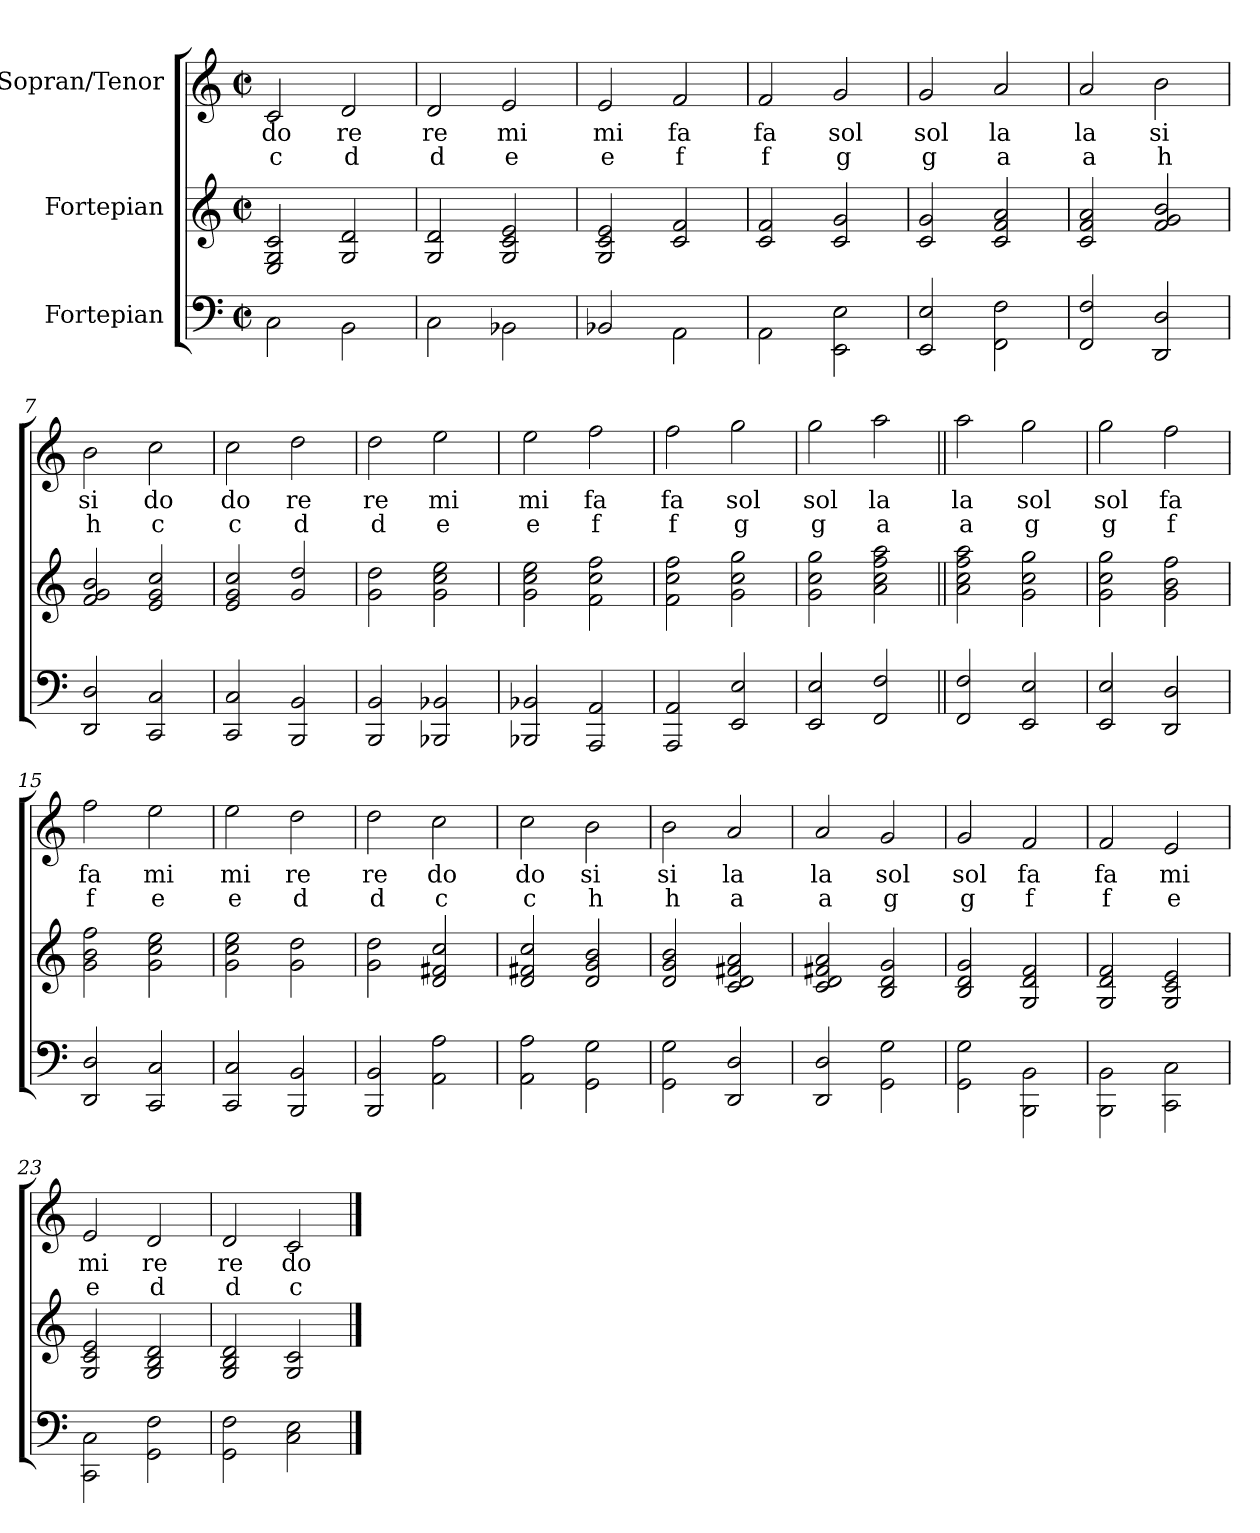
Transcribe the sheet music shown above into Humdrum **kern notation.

**kern	**kern	**kern	**text	**text
*part3	*part2	*part1	*part1	*part1
*staff3	*staff2	*staff1	*staff1	*staff1
*I"Fortepian	*I"Fortepian	*I"Sopran/Tenor	*	*
*clefF4	*clefG2	*clefG2	*	*
*k[]	*k[]	*k[]	*	*
*M2/2	*M2/2	*M2/2	*	*
*met(c|)	*met(c|)	*met(c|)	*	*
=1	=1	=1	=1	=1
2C\	2E/ 2G/ 2c/	2c/	do	c
2BB\	2G/ 2d/	2d/	re	d
=2	=2	=2	=2	=2
2C\	2G/ 2d/	2d/	re	d
2BB-X\	2G/ 2c/ 2e/	2e/	mi	e
=3	=3	=3	=3	=3
2BB-X	2G/ 2c/ 2e/	2e/	mi	e
2AA\	2c/ 2f/	2f/	fa	f
=4	=4	=4	=4	=4
2AA\	2c/ 2f/	2f/	fa	f
2EE\ 2E\	2c/ 2g/	2g/	sol	g
=5	=5	=5	=5	=5
2EE/ 2E/	2c/ 2g/	2g/	sol	g
2FF\ 2F\	2c/ 2f/ 2a/	2a/	la	a
=6	=6	=6	=6	=6
2FF/ 2F/	2c/ 2f/ 2a/	2a/	la	a
2DD/ 2D/	2f/ 2g/ 2b/	2b\	si	h
=7	=7	=7	=7	=7
2DD/ 2D/	2f/ 2g/ 2b/	2b\	si	h
2CC/ 2C/	2e/ 2g/ 2cc/	2cc\	do	c
=8	=8	=8	=8	=8
2CC/ 2C/	2e/ 2g/ 2cc/	2cc\	do	c
2BBB/ 2BB/	2g/ 2dd/	2dd\	re	d
=9	=9	=9	=9	=9
2BBB/ 2BB/	2g\ 2dd\	2dd\	re	d
2BBB-X/ 2BB-X/	2g\ 2cc\ 2ee\	2ee\	mi	e
=10	=10	=10	=10	=10
2BBB-X/ 2BB-X/	2g\ 2cc\ 2ee\	2ee\	mi	e
2AAA/ 2AA/	2f\ 2cc\ 2ff\	2ff\	fa	f
=11	=11	=11	=11	=11
2AAA/ 2AA/	2f\ 2cc\ 2ff\	2ff\	fa	f
2EE/ 2E/	2g\ 2cc\ 2gg\	2gg\	sol	g
=12	=12	=12	=12	=12
2EE/ 2E/	2g\ 2cc\ 2gg\	2gg\	sol	g
2FF/ 2F/	2a\ 2cc\ 2ff\ 2aa\	2aa\	la	a
=13||	=13||	=13||	=13||	=13||
2FF/ 2F/	2a\ 2cc\ 2ff\ 2aa\	2aa\	la	a
2EE/ 2E/	2g\ 2cc\ 2gg\	2gg\	sol	g
=14	=14	=14	=14	=14
2EE/ 2E/	2g\ 2cc\ 2gg\	2gg\	sol	g
2DD/ 2D/	2g\ 2b\ 2ff\	2ff\	fa	f
=15	=15	=15	=15	=15
2DD/ 2D/	2g\ 2b\ 2ff\	2ff\	fa	f
2CC/ 2C/	2g\ 2cc\ 2ee\	2ee\	mi	e
=16	=16	=16	=16	=16
2CC/ 2C/	2g\ 2cc\ 2ee\	2ee\	mi	e
2BBB/ 2BB/	2g\ 2dd\	2dd\	re	d
=17	=17	=17	=17	=17
2BBB/ 2BB/	2g\ 2dd\	2dd\	re	d
2AA\ 2A\	2d/ 2f#X/ 2cc/	2cc\	do	c
=18	=18	=18	=18	=18
2AA\ 2A\	2d/ 2f#X/ 2cc/	2cc\	do	c
2GG\ 2G\	2d/ 2g/ 2b/	2b\	si	h
=19	=19	=19	=19	=19
2GG\ 2G\	2d/ 2g/ 2b/	2b\	si	h
2DD/ 2D/	2c/ 2d/ 2f#X/ 2a/	2a/	la	a
=20	=20	=20	=20	=20
2DD/ 2D/	2c/ 2d/ 2f#X/ 2a/	2a/	la	a
2GG\ 2G\	2B/ 2d/ 2g/	2g/	sol	g
=21	=21	=21	=21	=21
2GG\ 2G\	2B/ 2d/ 2g/	2g/	sol	g
2BBB\ 2BB\	2G/ 2d/ 2f/	2f/	fa	f
=22	=22	=22	=22	=22
2BBB\ 2BB\	2G/ 2d/ 2f/	2f/	fa	f
2CC\ 2C\	2G/ 2c/ 2e/	2e/	mi	e
=23	=23	=23	=23	=23
2CC\ 2C\	2G/ 2c/ 2e/	2e/	mi	e
2GG\ 2F\	2G/ 2B/ 2d/	2d/	re	d
=24	=24	=24	=24	=24
2GG\ 2F\	2G/ 2B/ 2d/	2d/	re	d
2C\ 2E\	2G/ 2c/	2c/	do	c
==	==	==	==	==
*-	*-	*-	*-	*-
